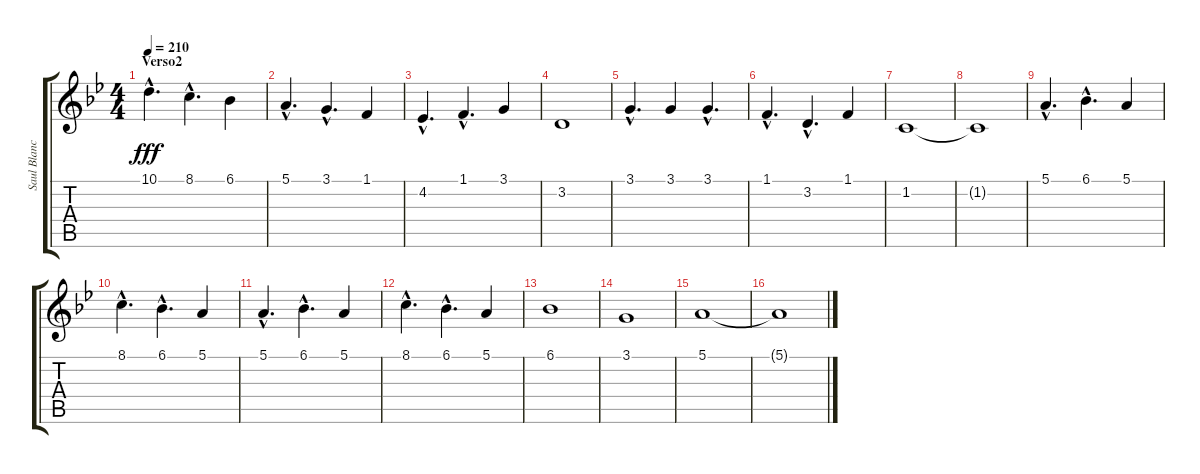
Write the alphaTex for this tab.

\track ("Saul Blanch" "Saul Blanc") {instrument baritonesax}
\staff {score tabs}
\tuning (E4 B3 G3 D3 A2 E2) {hide}
\ts (4 4)
\section ("" "Verso2")
\tempo 210
\clef g2
\ks gminor
10.1{hac}.4{d dy fff} 8.1{hac}.4{d} 6.1.4 |
5.1{hac}.4{d} 3.1{hac}.4{d} 1.1.4 |
4.2{hac}.4{d} 1.1{hac}.4{d} 3.1.4 |
3.2.1 |
3.1{hac}.4{d} 3.1.4 3.1{hac}.4{d} |
1.1{hac}.4{d} 3.2{hac}.4{d} 1.1.4 |
1.2.1 |
1.2{t}.1 |
5.1{hac}.4{d} 6.1{hac}.4{d} 5.1.4 |
8.1{hac}.4{d} 6.1{hac}.4{d} 5.1.4 |
5.1{hac}.4{d} 6.1{hac}.4{d} 5.1.4 |
8.1{hac}.4{d} 6.1{hac}.4{d} 5.1.4 |
6.1.1 |
3.1.1 |
5.1.1 |
5.1{t}.1
